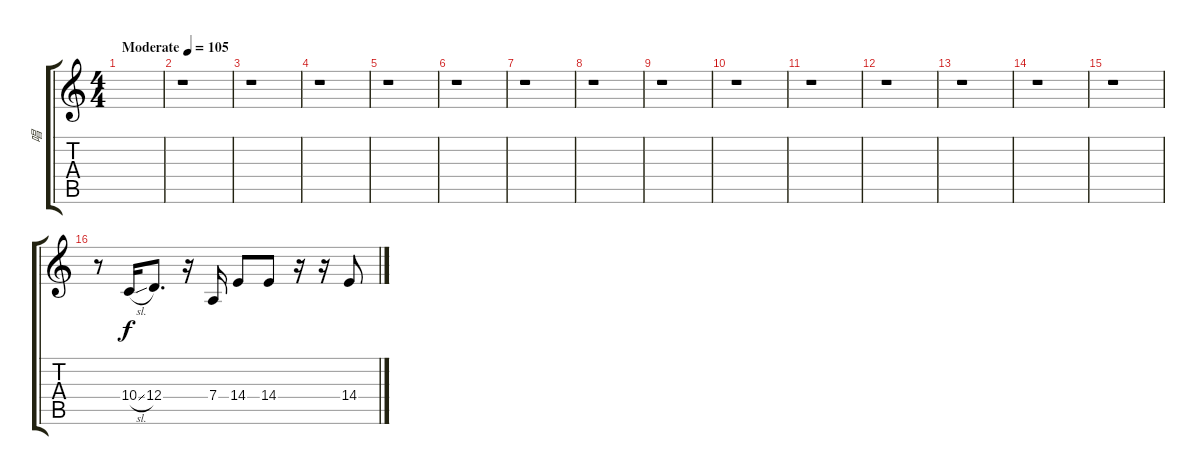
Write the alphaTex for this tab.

\track ("唱" "唱") {instrument lead6voice}
\staff {score tabs}
\tuning (E4 B3 G3 D3 A2 E2) {hide}
\ts (4 4)
\tempo (105 "Moderate")
\clef g2
\ks c
|
r.1 |
r.1 |
r.1 |
r.1 |
r.1 |
r.1 |
r.1 |
r.1 |
r.1 |
r.1 |
r.1 |
r.1 |
r.1 |
r.1 |
r.8 10.4{sl}.16 12.4.8{d} r.16 7.4.16 14.4.8 14.4.8 r.16 r.16 14.4.8
